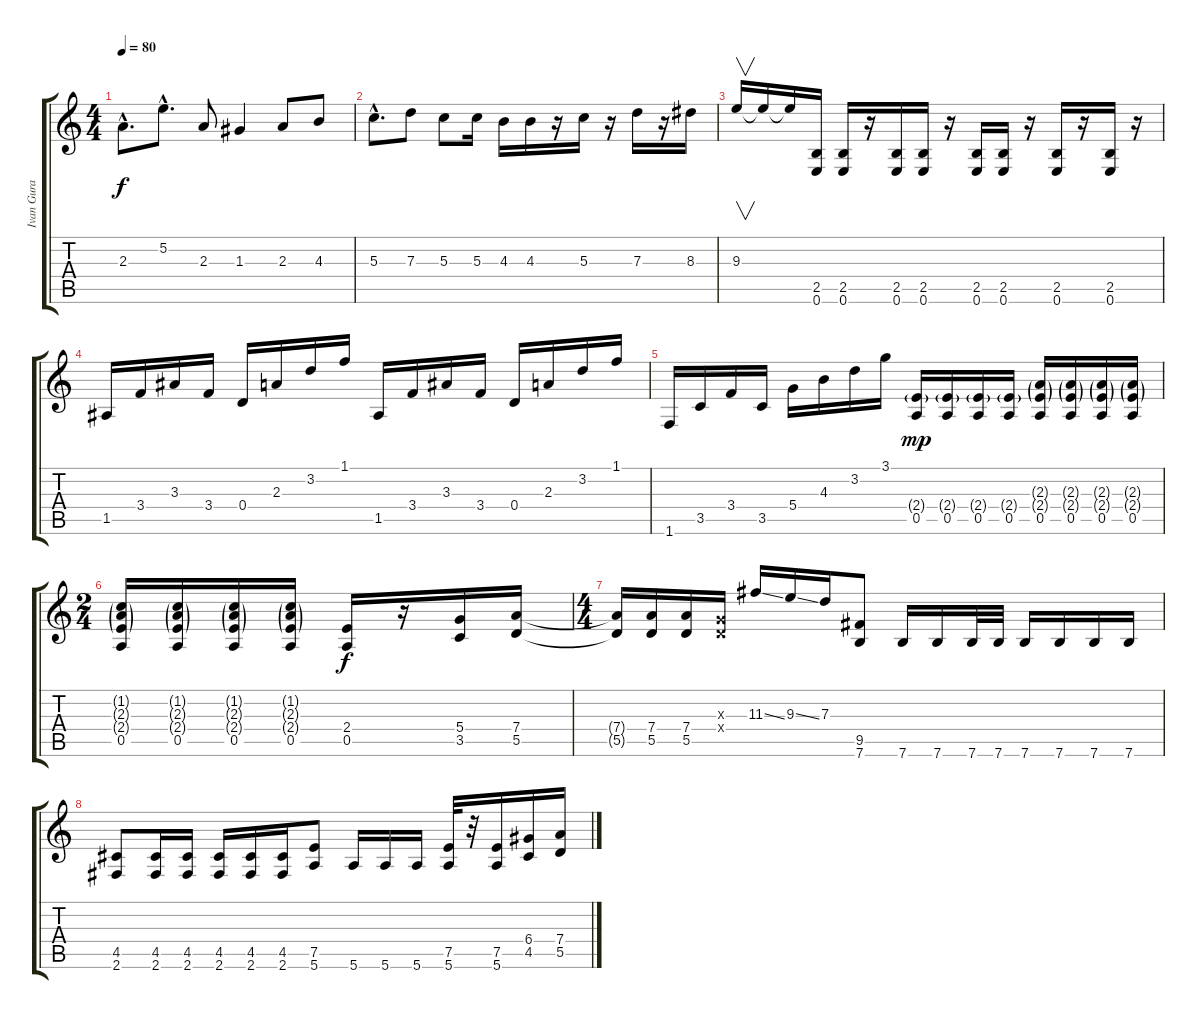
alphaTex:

\track ("Ivan Gura" "Ivan Gura") {instrument overdrivenguitar}
\staff {score tabs}
\tuning (E4 B3 G3 D3 A2 E2) {hide}
\ts (4 4)
\tempo 80
\clef g2
\ks c
2.3{hac}.8{d dy f} 5.2{hac}.8{d} 2.3.8 1.3.4 2.3.8 4.3.8 |
5.3{hac}.8{d} 7.3.8 5.3.8 5.3.16 4.3.16 4.3.16 r.16 5.3.16 r.16 7.3.16 r.16 8.3.16 |
9.3.16{v} 9.3{t}.16 9.3{t}.16 (2.5 0.6).16 (2.5 0.6).16 r.16 (2.5 0.6).16 (2.5 0.6).16 r.16 (2.5 0.6).16 (2.5 0.6).16 r.16 (2.5 0.6).16 r.16 (2.5 0.6).16 r.16 |
1.5.16 3.4.16 3.3.16 3.4.16 0.4.16 2.3.16 3.2.16 1.1.16 1.5.16 3.4.16 3.3.16 3.4.16 0.4.16 2.3.16 3.2.16 1.1.16 |
1.6.16 3.5.16 3.4.16 3.5.16 5.4.16 4.3.16 3.2.16 3.1.16 (2.4{g} 0.5).16{dy mp} (2.4{g} 0.5).16 (2.4{g} 0.5).16 (2.4{g} 0.5).16 (2.3{g} 2.4{g} 0.5).16 (2.3{g} 2.4{g} 0.5).16 (2.3{g} 2.4{g} 0.5).16 (2.3{g} 2.4{g} 0.5).16 |
\ts (2 4)
(1.2{g} 2.3{g} 2.4{g} 0.5).16 (1.2{g} 2.3{g} 2.4{g} 0.5).16 (1.2{g} 2.3{g} 2.4{g} 0.5).16 (1.2{g} 2.3{g} 2.4{g} 0.5).16 (2.4 0.5).16{dy f} r.16 (5.4 3.5).16 (7.4 5.5).16 |
\ts (4 4)
(7.4{t} 5.5{t}).16 (7.4 5.5).16 (7.4 5.5).16 (0.3{x} 0.4{x}).16 11.3{ss}.16 9.3{ss}.16 7.3.16 (9.5 7.6).8 7.6.16 7.6.16 7.6.32 7.6.32 7.6.16 7.6.16 7.6.16 7.6.16 |
(4.5 2.6).8 (4.5 2.6).16 (4.5 2.6).16 (4.5 2.6).16 (4.5 2.6).16 (4.5 2.6).16 (7.5 5.6).8 5.6.16 5.6.16 5.6.16 (7.5 5.6).32 r.32 (7.5 5.6).16 (6.4 4.5).16 (7.4 5.5).16
